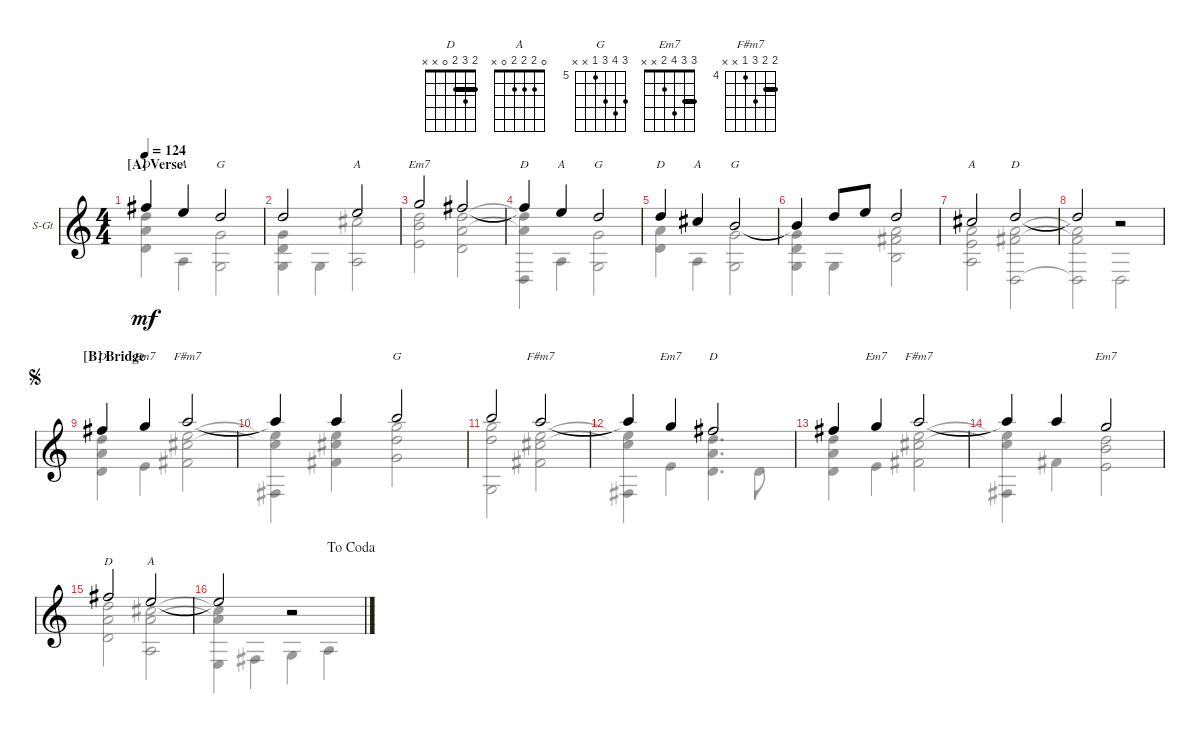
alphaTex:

\defaultSystemsLayout 4
\bracketExtendMode groupsimilarinstruments
\firstSystemTrackNameOrientation horizontal
\otherSystemsTrackNameOrientation horizontal
\track ("Steel Guitar" "S-Gt") {instrument acousticguitarsteel}
\staff {score}
\tuning (E4 B3 G3 D3 A2 D2)
\chord ("D" 2 3 2 0 x x) {barre 2}
\chord ("A" 0 2 2 2 0 x)
\chord ("G" x 3 0 0 2 5)
\chord ("Em7" 3 3 4 2 x x) {barre 3}
\chord ("F#m7" 5 5 6 4 x x) {firstfret 4 barre 5}
\chord ("G" 7 8 7 5 x x) {firstfret 5}
\voice
\ts (4 4)
\section ("A" "Verse")
\tempo 124
\clef g2
\ks c
2.1.4{ch "D" dy mf} 0.1.4{ch "A"} 3.2.2{ch "G"} |
3.2.2 0.1.2{ch "A"} |
3.1.2{ch "Em7"} 2.1.2 |
2.1{t}.4{ch "D"} 5.2.4{ch "A"} 3.2.2{ch "G"} |
3.2.4{ch "D"} 2.2.4{ch "A"} 0.2.2{ch "G"} |
0.2{t}.4 3.2.8 5.2.8 3.2.2 |
2.2.2{ch "A"} 3.2.2{ch "D"} |
3.2{t}.2 r.2 |
\section ("B" "Bridge")
\jump segno
2.1.4{ch "D"} 3.1.4{ch "Em7"} 5.1.2{ch "F#m7"} |
5.1{t}.4 5.1.4 7.1.2{ch "G"} |
7.1.2 5.1.2{ch "F#m7"} |
5.1{t}.4 3.1.4{ch "Em7"} 2.1.2{ch "D"} |
2.1.4 3.1.4{ch "Em7"} 5.1.2{ch "F#m7"} |
5.1{t}.4 5.1.4 3.1.2{ch "Em7"} |
2.1.2{ch "D"} 0.1.2{ch "A"} |
\jump dacoda
0.1{t}.2 r.2
\voice
\clef g2
\ottava regular
\simile none
\ks c
(0.4 3.2 2.3).4{dy mf} 0.5.4 (5.6 0.3).2 |
(5.6 0.3 0.4).4 5.6.4 (0.5 2.2).2 |
(2.4 4.3 3.2).2 (0.4 3.2 2.3).2 |
(0.6 3.2{t} 2.3{t}).4 0.5.4 (5.6 0.3).2 |
(0.4 2.3).4 0.5.4 (5.6 0.3).2 |
(5.6 0.3 0.4).4 5.6.4 (2.5 2.3 4.4).2 |
(0.5 2.3 2.4).2 (0.6 2.3 4.4).2 |
(0.6{t} 2.3{t} 4.4{t}).2 0.6.2 |
(3.2 2.3 0.4).4 2.4.4 (5.2 6.3 4.4).2 |
(6.3{t} 5.2{t} 4.6).4 (6.3 5.2 4.4).4 (7.3 8.2 5.4).2 |
(7.3 8.2 5.6).2 (6.3 5.2 4.4).2 |
(6.3{t} 5.2{t} 4.6).4 2.4.4 (2.3 3.2 0.4).4{d} 0.4.8 |
(3.2 2.3 0.4).4 2.4.4 (5.2 6.3 4.4).2 |
(5.2{t} 6.3{t} 4.6).4 4.4.4 (3.2 4.3 2.4).2 |
(3.2 2.3 0.4).2 (0.5 2.2 2.3).2 |
(2.2{t} 2.3{t} 2.6).4 4.6.4 5.6.4 0.5.4
